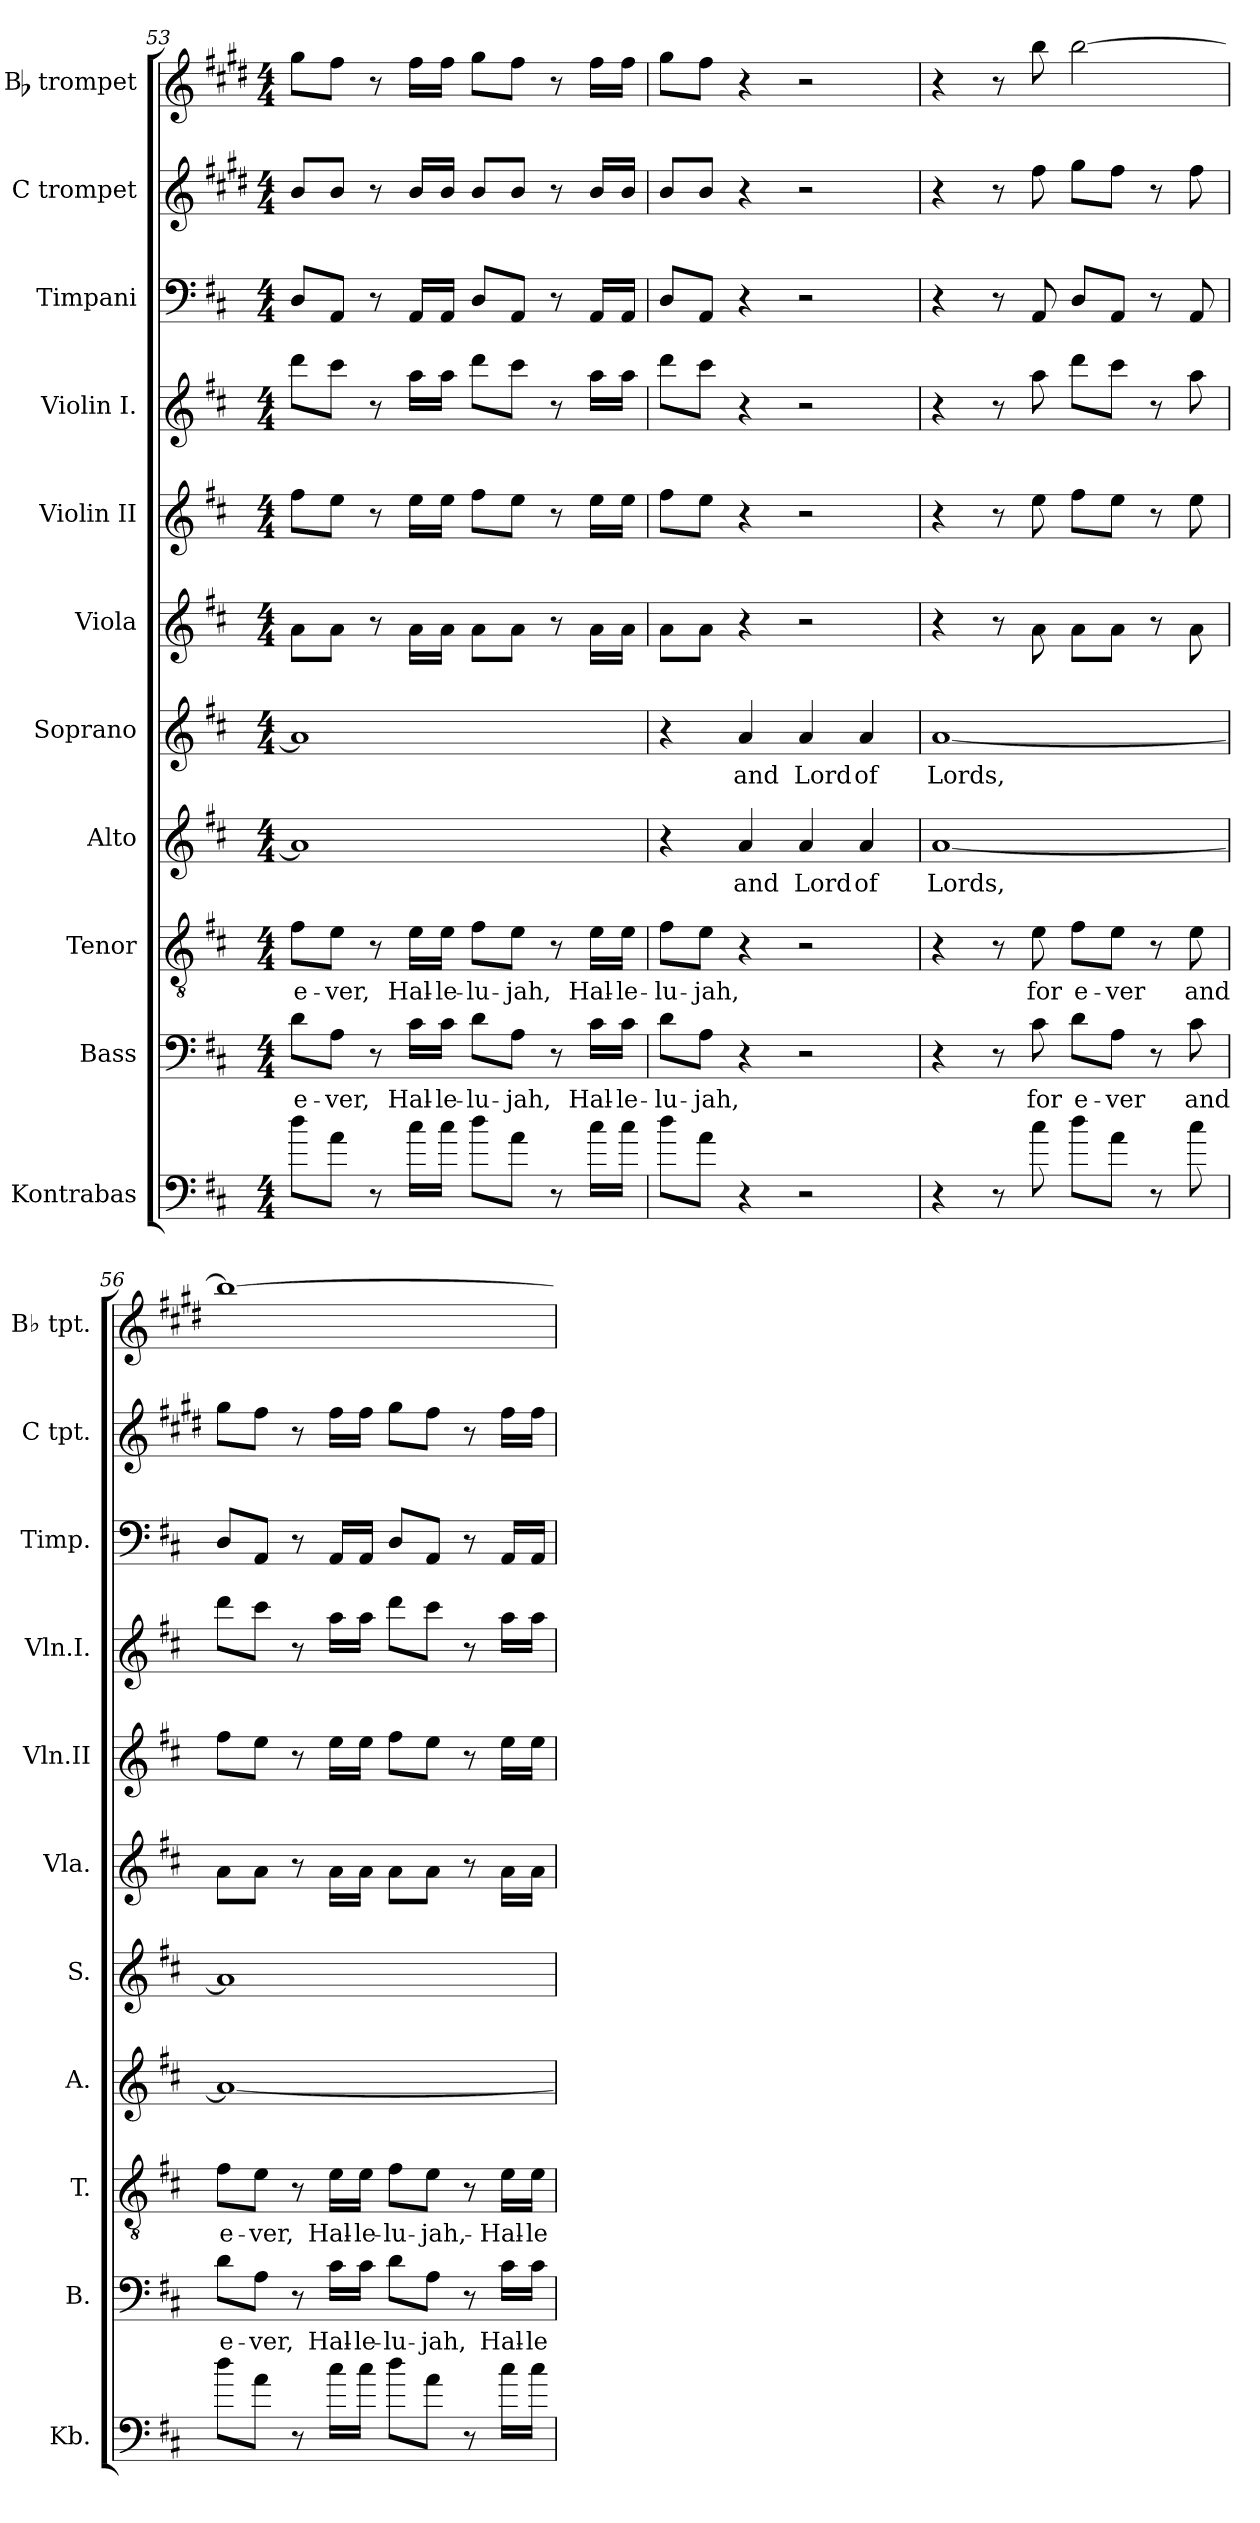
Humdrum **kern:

**kern	**kern	**text	**kern	**text	**kern	**text	**kern	**text	**kern	**kern	**kern	**kern	**kern	**kern
*part11	*part10	*part10	*part9	*part9	*part8	*part8	*part7	*part7	*part6	*part5	*part4	*part3	*part2	*part1
*staff11	*staff10	*staff10	*staff9	*staff9	*staff8	*staff8	*staff7	*staff7	*staff6	*staff5	*staff4	*staff3	*staff2	*staff1
*I"Kontrabas	*I"Bass	*	*I"Tenor	*	*I"Alto	*	*I"Soprano	*	*I"Viola	*I"Violin II	*I"Violin I.	*I"Timpani	*I"C trompet	*I"Bb trompet
*I'Kb.	*I'B.	*	*I'T.	*	*I'A.	*	*I'S.	*	*I'Vla.	*I'Vln.II	*I'Vln.I.	*I'Timp.	*I'C tpt.	*I'Bb tpt.
!!LO:PB:g=z
*clefF4	*clefF4	*	*clefGv2	*	*clefG2	*	*clefG2	*	*clefG2	*clefG2	*clefG2	*clefF4	*clefG2	*clefG2
*ITrd7c12	*	*	*	*	*	*	*	*	*	*	*	*	*ITrd1c2	*ITrd1c2
*k[f#c#]	*k[f#c#]	*	*k[f#c#]	*	*k[f#c#]	*	*k[f#c#]	*	*k[f#c#]	*k[f#c#]	*k[f#c#]	*k[f#c#]	*k[f#c#]	*k[f#c#]
*M4/4	*M4/4	*	*M4/4	*	*M4/4	*	*M4/4	*	*M4/4	*M4/4	*M4/4	*M4/4	*M4/4	*M4/4
=53	=53	=53	=53	=53	=53	=53	=53	=53	=53	=53	=53	=53	=53	=53
!	!	!LO:LY:b	!	!LO:LY:b	!	!	!	!	!	!	!	!	!	!
8d\L	8d\L	e-	8f#\L	e-	1a]	.	1a]	.	8a\L	8ff#\L	8ddd\L	8D/L	8a/L	8ff#\L
!	!	!LO:LY:b	!	!LO:LY:b	!	!	!	!	!	!	!	!	!	!
8A\J	8A\J	-ver,	8e\J	-ver,	.	.	.	.	8a\J	8ee\J	8ccc#\J	8AA/J	8a/J	8ee\J
8r	8r	.	8r	.	.	.	.	.	8r	8r	8r	8r	8r	8r
!	!	!LO:LY:b	!	!LO:LY:b	!	!	!	!	!	!	!	!	!	!
16c#\LL	16c#\LL	Hal-	16e\LL	Hal-	.	.	.	.	16a\LL	16ee\LL	16aa\LL	16AA/LL	16a/LL	16ee\LL
!	!	!LO:LY:b	!	!LO:LY:b	!	!	!	!	!	!	!	!	!	!
16c#\JJ	16c#\JJ	-le-	16e\JJ	-le-	.	.	.	.	16a\JJ	16ee\JJ	16aa\JJ	16AA/JJ	16a/JJ	16ee\JJ
!	!	!LO:LY:b	!	!LO:LY:b	!	!	!	!	!	!	!	!	!	!
8d\L	8d\L	-lu-	8f#\L	-lu-	.	.	.	.	8a\L	8ff#\L	8ddd\L	8D/L	8a/L	8ff#\L
!	!	!LO:LY:b	!	!LO:LY:b	!	!	!	!	!	!	!	!	!	!
8A\J	8A\J	-jah,	8e\J	-jah,	.	.	.	.	8a\J	8ee\J	8ccc#\J	8AA/J	8a/J	8ee\J
8r	8r	.	8r	.	.	.	.	.	8r	8r	8r	8r	8r	8r
!	!	!LO:LY:b	!	!LO:LY:b	!	!	!	!	!	!	!	!	!	!
16c#\LL	16c#\LL	Hal-	16e\LL	Hal-	.	.	.	.	16a\LL	16ee\LL	16aa\LL	16AA/LL	16a/LL	16ee\LL
!	!	!LO:LY:b	!	!LO:LY:b	!	!	!	!	!	!	!	!	!	!
16c#\JJ	16c#\JJ	-le-	16e\JJ	-le-	.	.	.	.	16a\JJ	16ee\JJ	16aa\JJ	16AA/JJ	16a/JJ	16ee\JJ
=54	=54	=54	=54	=54	=54	=54	=54	=54	=54	=54	=54	=54	=54	=54
!	!	!LO:LY:b	!	!LO:LY:b	!	!	!	!	!	!	!	!	!	!
8d\L	8d\L	-lu-	8f#\L	-lu-	4r	.	4r	.	8a\L	8ff#\L	8ddd\L	8D/L	8a/L	8ff#\L
!	!	!LO:LY:b	!	!LO:LY:b	!	!	!	!	!	!	!	!	!	!
8A\J	8A\J	-jah,	8e\J	-jah,	.	.	.	.	8a\J	8ee\J	8ccc#\J	8AA/J	8a/J	8ee\J
!	!	!	!	!	!	!LO:LY:b	!	!LO:LY:b	!	!	!	!	!	!
4r	4r	.	4r	.	4a/	and	4a/	and	4r	4r	4r	4r	4r	4r
!	!	!	!	!	!	!LO:LY:b	!	!LO:LY:b	!	!	!	!	!	!
2r	2r	.	2r	.	4a/	Lord	4a/	Lord	2r	2r	2r	2r	2r	2r
!	!	!	!	!	!	!LO:LY:b	!	!LO:LY:b	!	!	!	!	!	!
.	.	.	.	.	4a/	of	4a/	of	.	.	.	.	.	.
=55	=55	=55	=55	=55	=55	=55	=55	=55	=55	=55	=55	=55	=55	=55
!	!	!	!	!	!	!LO:LY:b	!	!LO:LY:b	!	!	!	!	!	!
4r	4r	.	4r	.	[1a	-Lords,	[1a	Lords,	4r	4r	4r	4r	4r	4r
8r	8r	.	8r	.	.	.	.	.	8r	8r	8r	8r	8r	8r
!	!	!LO:LY:b	!	!LO:LY:b	!	!	!	!	!	!	!	!	!	!
8c#\	8c#\	for	8e\	for	.	.	.	.	8a\	8ee\	8aa\	8AA/	8ee\	8aa\
!	!	!LO:LY:b	!	!LO:LY:b	!	!	!	!	!	!	!	!	!	!
8d\L	8d\L	e-	8f#\L	e-	.	.	.	.	8a\L	8ff#\L	8ddd\L	8D/L	8ff#\L	[2aa\
!	!	!LO:LY:b	!	!LO:LY:b	!	!	!	!	!	!	!	!	!	!
8A\J	8A\J	-ver	8e\J	-ver	.	.	.	.	8a\J	8ee\J	8ccc#\J	8AA/J	8ee\J	.
8r	8r	.	8r	.	.	.	.	.	8r	8r	8r	8r	8r	.
!	!	!LO:LY:b	!	!LO:LY:b	!	!	!	!	!	!	!	!	!	!
8c#\	8c#\	and	8e\	and	.	.	.	.	8a\	8ee\	8aa\	8AA/	8ee\	.
=56	=56	=56	=56	=56	=56	=56	=56	=56	=56	=56	=56	=56	=56	=56
!	!	!LO:LY:b	!	!LO:LY:b	!	!	!	!	!	!	!	!	!	!
8d\L	8d\L	e-	8f#\L	e-	1a_	.	1a]	.	8a\L	8ff#\L	8ddd\L	8D/L	8ff#\L	1aa_
!	!	!LO:LY:b	!	!LO:LY:b	!	!	!	!	!	!	!	!	!	!
8A\J	8A\J	-ver,	8e\J	-ver,	.	.	.	.	8a\J	8ee\J	8ccc#\J	8AA/J	8ee\J	.
8r	8r	.	8r	.	.	.	.	.	8r	8r	8r	8r	8r	.
!	!	!LO:LY:b	!	!LO:LY:b	!	!	!	!	!	!	!	!	!	!
16c#\LL	16c#\LL	Hal-	16e\LL	Hal-	.	.	.	.	16a\LL	16ee\LL	16aa\LL	16AA/LL	16ee\LL	.
!	!	!LO:LY:b	!	!LO:LY:b	!	!	!	!	!	!	!	!	!	!
16c#\JJ	16c#\JJ	-le-	16e\JJ	-le-	.	.	.	.	16a\JJ	16ee\JJ	16aa\JJ	16AA/JJ	16ee\JJ	.
!	!	!LO:LY:b	!	!LO:LY:b	!	!	!	!	!	!	!	!	!	!
8d\L	8d\L	-lu-	8f#\L	-lu-	.	.	.	.	8a\L	8ff#\L	8ddd\L	8D/L	8ff#\L	.
!	!	!LO:LY:b	!	!LO:LY:b	!	!	!	!	!	!	!	!	!	!
8A\J	8A\J	-jah,	8e\J	-jah,-	.	.	.	.	8a\J	8ee\J	8ccc#\J	8AA/J	8ee\J	.
8r	8r	.	8r	.	.	.	.	.	8r	8r	8r	8r	8r	.
!	!	!LO:LY:b	!	!LO:LY:b	!	!	!	!	!	!	!	!	!	!
16c#\LL	16c#\LL	Hal-	16e\LL	-Hal-	.	.	.	.	16a\LL	16ee\LL	16aa\LL	16AA/LL	16ee\LL	.
!	!	!LO:LY:b	!	!LO:LY:b	!	!	!	!	!	!	!	!	!	!
16c#\JJ	16c#\JJ	-le-	16e\JJ	-le-	.	.	.	.	16a\JJ	16ee\JJ	16aa\JJ	16AA/JJ	16ee\JJ	.
=	=	=	=	=	=	=	=	=	=	=	=	=	=	=
*-	*-	*-	*-	*-	*-	*-	*-	*-	*-	*-	*-	*-	*-	*-
